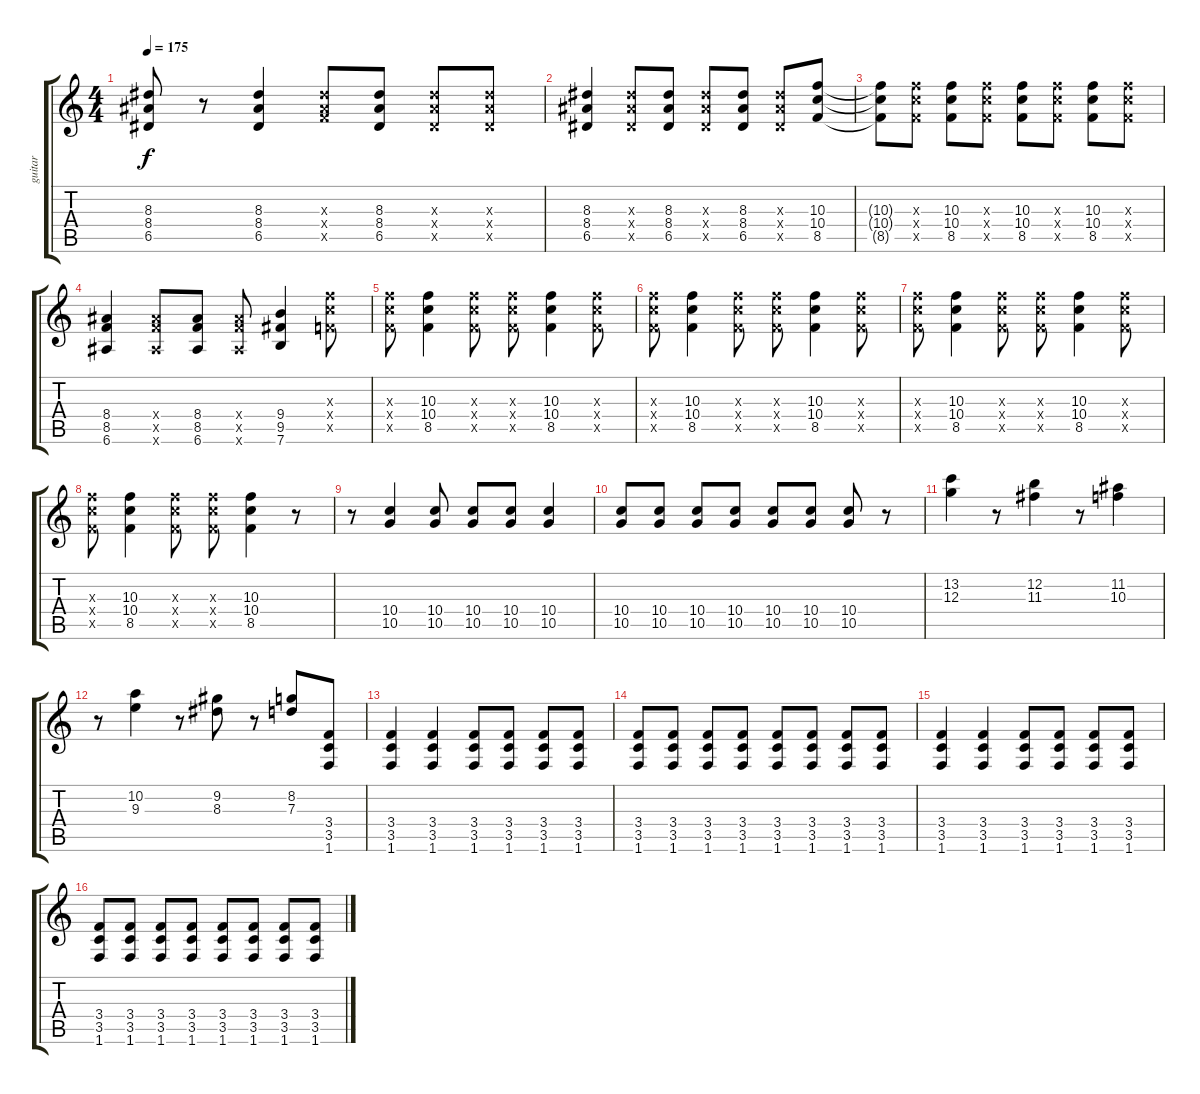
\track ("guitar" "guitar") {instrument distortionguitar}
\staff {score tabs}
\tuning (E4 B3 G3 D3 A2 E2) {hide}
\ts (4 4)
\tempo 175
\clef g2
\ks c
(8.3 8.4 6.5).8{dy f} r.8 (8.3 8.4 6.5).4 (8.3{x} 8.4{x} 8.5{x}).8 (8.3 8.4 6.5).8 (8.3{x} 8.4{x} 6.5{x}).8 (8.3{x} 8.4{x} 6.5{x}).8 |
(8.3 8.4 6.5).4 (8.3{x} 8.4{x} 6.5{x}).8 (8.3 8.4 6.5).8 (8.3{x} 8.4{x} 6.5{x}).8 (8.3 8.4 6.5).8 (8.3{x} 8.4{x} 6.5{x}).8 (10.3 10.4 8.5).8 |
(10.3{t} 10.4{t} 8.5{t}).8 (10.3{x} 10.4{x} 8.5{x}).8 (10.3 10.4 8.5).8 (10.3{x} 10.4{x} 8.5{x}).8 (10.3 10.4 8.5).8 (10.3{x} 10.4{x} 8.5{x}).8 (10.3 10.4 8.5).8 (10.3{x} 10.4{x} 8.5{x}).8 |
(8.4 8.5 6.6).4 (8.4{x} 8.5{x} 6.6{x}).8 (8.4 8.5 6.6).8 (8.4{x} 8.5{x} 6.6{x}).8 (9.4 9.5 7.6).4 (10.3{x} 10.4{x} 8.5{x}).8 |
(10.3{x} 10.4{x} 8.5{x}).8 (10.3 10.4 8.5).4 (10.3{x} 10.4{x} 8.5{x}).8 (10.3{x} 10.4{x} 8.5{x}).8 (10.3 10.4 8.5).4 (10.3{x} 10.4{x} 8.5{x}).8 |
(10.3{x} 10.4{x} 8.5{x}).8 (10.3 10.4 8.5).4 (10.3{x} 10.4{x} 8.5{x}).8 (10.3{x} 10.4{x} 8.5{x}).8 (10.3 10.4 8.5).4 (10.3{x} 10.4{x} 8.5{x}).8 |
(10.3{x} 10.4{x} 8.5{x}).8 (10.3 10.4 8.5).4 (10.3{x} 10.4{x} 8.5{x}).8 (10.3{x} 10.4{x} 8.5{x}).8 (10.3 10.4 8.5).4 (10.3{x} 10.4{x} 8.5{x}).8 |
(10.3{x} 10.4{x} 8.5{x}).8 (10.3 10.4 8.5).4 (10.3{x} 10.4{x} 8.5{x}).8 (10.3{x} 10.4{x} 8.5{x}).8 (10.3 10.4 8.5).4 r.8 |
r.8 (10.4 10.5).4 (10.4 10.5).8 (10.4 10.5).8 (10.4 10.5).8 (10.4 10.5).4 |
(10.4 10.5).8 (10.4 10.5).8 (10.4 10.5).8 (10.4 10.5).8 (10.4 10.5).8 (10.4 10.5).8 (10.4 10.5).8 r.8 |
(13.2 12.3).4 r.8 (12.2 11.3).4 r.8 (11.2 10.3).4 |
r.8 (10.2 9.3).4 r.8 (9.2 8.3).8 r.8 (8.2 7.3).8 (3.4 3.5 1.6).8 |
(3.4 3.5 1.6).4 (3.4 3.5 1.6).4 (3.4 3.5 1.6).8 (3.4 3.5 1.6).8 (3.4 3.5 1.6).8 (3.4 3.5 1.6).8 |
(3.4 3.5 1.6).8 (3.4 3.5 1.6).8 (3.4 3.5 1.6).8 (3.4 3.5 1.6).8 (3.4 3.5 1.6).8 (3.4 3.5 1.6).8 (3.4 3.5 1.6).8 (3.4 3.5 1.6).8 |
(3.4 3.5 1.6).4 (3.4 3.5 1.6).4 (3.4 3.5 1.6).8 (3.4 3.5 1.6).8 (3.4 3.5 1.6).8 (3.4 3.5 1.6).8 |
(3.4 3.5 1.6).8 (3.4 3.5 1.6).8 (3.4 3.5 1.6).8 (3.4 3.5 1.6).8 (3.4 3.5 1.6).8 (3.4 3.5 1.6).8 (3.4 3.5 1.6).8 (3.4 3.5 1.6).8
